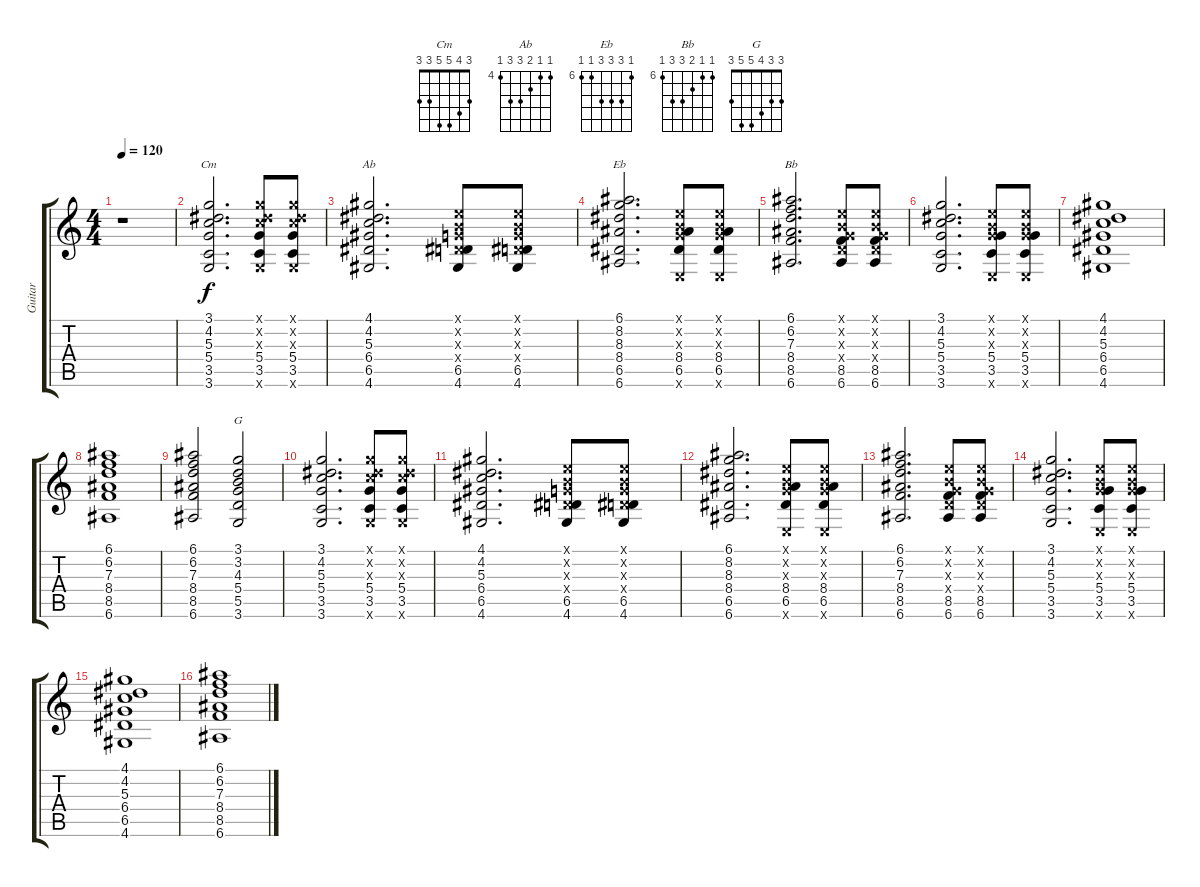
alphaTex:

\track ("Guitar" "Guitar") {instrument distortionguitar}
\staff {score tabs}
\tuning (E4 B3 G3 D3 A2 E2) {hide}
\chord ("Cm" 3 4 5 5 3 3)
\chord ("Ab" 4 4 5 6 6 4) {firstfret 4}
\chord ("Eb" 6 8 8 8 6 6) {firstfret 6}
\chord ("Bb" 6 6 7 8 8 6) {firstfret 6}
\chord ("G" 3 3 4 5 5 3)
\ts (4 4)
\tempo 120
\clef g2
\ks c
r.1{dy f} |
(3.1 4.2 5.3 5.4 3.5 3.6).2{d ch "Cm"} (3.1{x} 4.2{x} 5.3{x} 5.4 3.5 3.6{x}).8 (3.1{x} 4.2{x} 5.3{x} 5.4 3.5 3.6{x}).8 |
(4.1 4.2 5.3 6.4 6.5 4.6).2{d ch "Ab"} (0.1{x} 0.2{x} 0.3{x} 0.4{x} 6.5 4.6).8 (0.1{x} 0.2{x} 0.3{x} 0.4{x} 6.5 4.6).8 |
(6.1 8.2 8.3 8.4 6.5 6.6).2{d ch "Eb"} (0.1{x} 0.2{x} 0.3{x} 8.4 6.5 0.6{x}).8 (0.1{x} 0.2{x} 0.3{x} 8.4 6.5 0.6{x}).8 |
(6.1 6.2 7.3 8.4 8.5 6.6).2{d ch "Bb"} (0.1{x} 0.2{x} 0.3{x} 0.4{x} 8.5 6.6).8 (0.1{x} 0.2{x} 0.3{x} 0.4{x} 8.5 6.6).8 |
(3.1 4.2 5.3 5.4 3.5 3.6).2{d} (0.1{x} 0.2{x} 0.3{x} 5.4 3.5 0.6{x}).8 (0.1{x} 0.2{x} 0.3{x} 5.4 3.5 0.6{x}).8 |
(4.1 4.2 5.3 6.4 6.5 4.6).1 |
(6.1 6.2 7.3 8.4 8.5 6.6).1 |
(6.1 6.2 7.3 8.4 8.5 6.6).2 (3.1 3.2 4.3 5.4 5.5 3.6).2{ch "G"} |
(3.1 4.2 5.3 5.4 3.5 3.6).2{d} (3.1{x} 4.2{x} 5.3{x} 5.4 3.5 3.6{x}).8 (3.1{x} 4.2{x} 5.3{x} 5.4 3.5 3.6{x}).8 |
(4.1 4.2 5.3 6.4 6.5 4.6).2{d} (0.1{x} 0.2{x} 0.3{x} 0.4{x} 6.5 4.6).8 (0.1{x} 0.2{x} 0.3{x} 0.4{x} 6.5 4.6).8 |
(6.1 8.2 8.3 8.4 6.5 6.6).2{d} (0.1{x} 0.2{x} 0.3{x} 8.4 6.5 0.6{x}).8 (0.1{x} 0.2{x} 0.3{x} 8.4 6.5 0.6{x}).8 |
(6.1 6.2 7.3 8.4 8.5 6.6).2{d} (0.1{x} 0.2{x} 0.3{x} 0.4{x} 8.5 6.6).8 (0.1{x} 0.2{x} 0.3{x} 0.4{x} 8.5 6.6).8 |
(3.1 4.2 5.3 5.4 3.5 3.6).2{d} (0.1{x} 0.2{x} 0.3{x} 5.4 3.5 0.6{x}).8 (0.1{x} 0.2{x} 0.3{x} 5.4 3.5 0.6{x}).8 |
(4.1 4.2 5.3 6.4 6.5 4.6).1 |
(6.1 6.2 7.3 8.4 8.5 6.6).1
